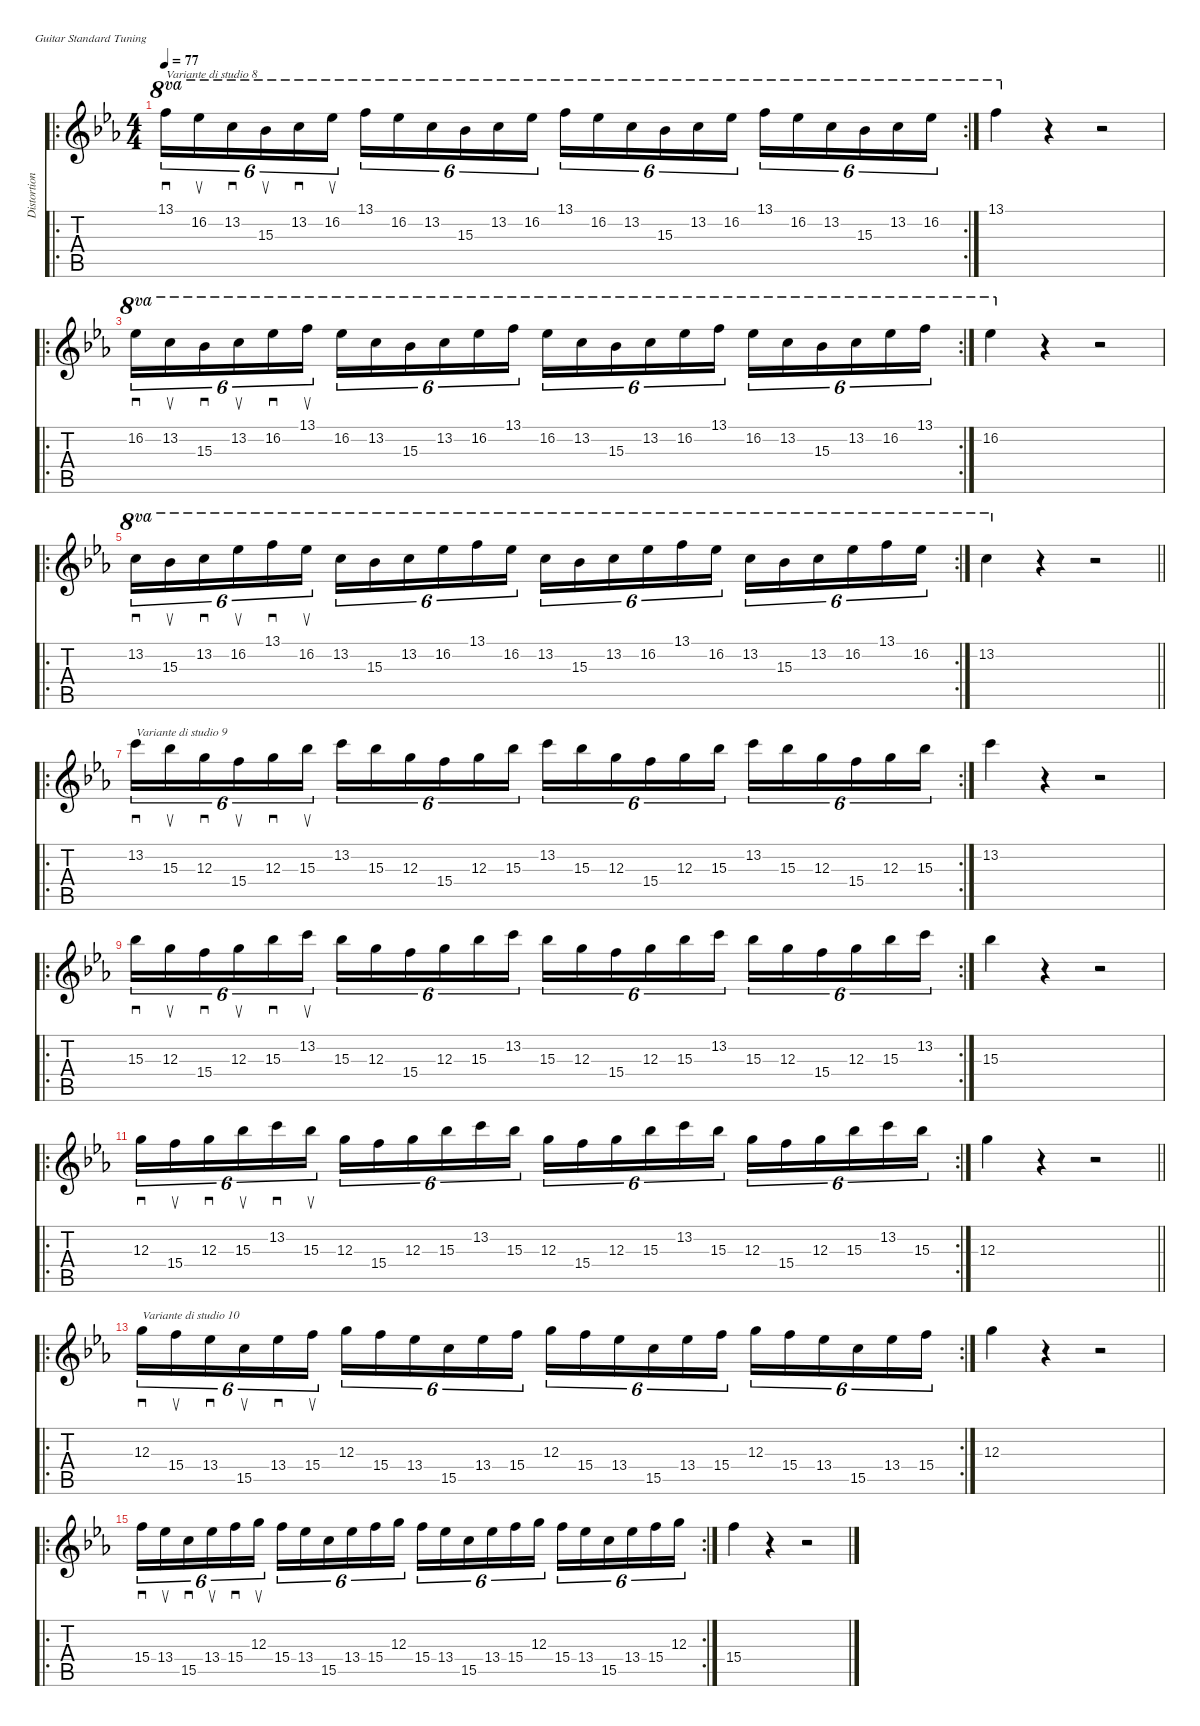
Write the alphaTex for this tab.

\defaultSystemsLayout 4
\hideDynamics
\bracketExtendMode nobrackets
\otherSystemsTrackNameOrientation horizontal
\defaultBarNumberDisplay FirstOfSystem
\track ("Distortion Guitar" "Distortion") {instrument distortionguitar}
\staff {score tabs}
\tuning (E4 B3 G3 D3 A2 E2)
\ro
\rc 2
\ts (4 4)
\tempo 77
\clef g2
\ks cminor
13.1{acc forcenatural}.16{sd tu (6 4) ot 8va txt "Variante di studio 8" dy mf beam Down} 16.2{acc b}.16{su tu (6 4) ot 8va beam Down} 13.2{acc forcenatural}.16{sd tu (6 4) ot 8va beam Down} 15.3{acc b}.16{su tu (6 4) ot 8va beam Down} 13.2{acc forcenatural}.16{sd tu (6 4) ot 8va beam Down} 16.2{acc b}.16{su tu (6 4) ot 8va beam Down} 13.1{acc forcenatural}.16{tu (6 4) ot 8va beam Down} 16.2{acc b}.16{tu (6 4) ot 8va beam Down} 13.2{acc forcenatural}.16{tu (6 4) ot 8va beam Down} 15.3{acc b}.16{tu (6 4) ot 8va beam Down} 13.2{acc forcenatural}.16{tu (6 4) ot 8va beam Down} 16.2{acc b}.16{tu (6 4) ot 8va beam Down} 13.1{acc forcenatural}.16{tu (6 4) ot 8va beam Down} 16.2{acc b}.16{tu (6 4) ot 8va beam Down} 13.2{acc forcenatural}.16{tu (6 4) ot 8va beam Down} 15.3{acc b}.16{tu (6 4) ot 8va beam Down} 13.2{acc forcenatural}.16{tu (6 4) ot 8va beam Down} 16.2{acc b}.16{tu (6 4) ot 8va beam Down} 13.1{acc forcenatural}.16{tu (6 4) ot 8va beam Down} 16.2{acc b}.16{tu (6 4) ot 8va beam Down} 13.2{acc forcenatural}.16{tu (6 4) ot 8va beam Down} 15.3{acc b}.16{tu (6 4) ot 8va beam Down} 13.2{acc forcenatural}.16{tu (6 4) ot 8va beam Down} 16.2{acc b}.16{tu (6 4) ot 8va beam Down} |
13.1{acc forcenatural}.4{ot 8va beam Down} r.4{beam Down} r.2{beam Down} |
\ro
\rc 2
16.2{acc b}.16{sd tu (6 4) ot 8va beam Down} 13.2{acc forcenatural}.16{su tu (6 4) ot 8va beam Down} 15.3{acc b}.16{sd tu (6 4) ot 8va beam Down} 13.2{acc forcenatural}.16{su tu (6 4) ot 8va beam Down} 16.2{acc b}.16{sd tu (6 4) ot 8va beam Down} 13.1{acc forcenatural}.16{su tu (6 4) ot 8va beam Down} 16.2{acc b}.16{tu (6 4) ot 8va beam Down} 13.2{acc forcenatural}.16{tu (6 4) ot 8va beam Down} 15.3{acc b}.16{tu (6 4) ot 8va beam Down} 13.2{acc forcenatural}.16{tu (6 4) ot 8va beam Down} 16.2{acc b}.16{tu (6 4) ot 8va beam Down} 13.1{acc forcenatural}.16{tu (6 4) ot 8va beam Down} 16.2{acc b}.16{tu (6 4) ot 8va beam Down} 13.2{acc forcenatural}.16{tu (6 4) ot 8va beam Down} 15.3{acc b}.16{tu (6 4) ot 8va beam Down} 13.2{acc forcenatural}.16{tu (6 4) ot 8va beam Down} 16.2{acc b}.16{tu (6 4) ot 8va beam Down} 13.1{acc forcenatural}.16{tu (6 4) ot 8va beam Down} 16.2{acc b}.16{tu (6 4) ot 8va beam Down} 13.2{acc forcenatural}.16{tu (6 4) ot 8va beam Down} 15.3{acc b}.16{tu (6 4) ot 8va beam Down} 13.2{acc forcenatural}.16{tu (6 4) ot 8va beam Down} 16.2{acc b}.16{tu (6 4) ot 8va beam Down} 13.1{acc forcenatural}.16{tu (6 4) ot 8va beam Down} |
16.2{acc b}.4{ot 8va beam Down} r.4{beam Down} r.2{beam Down} |
\ro
\rc 2
13.2{acc forcenatural}.16{sd tu (6 4) ot 8va beam Down} 15.3{acc b}.16{su tu (6 4) ot 8va beam Down} 13.2{acc forcenatural}.16{sd tu (6 4) ot 8va beam Down} 16.2{acc b}.16{su tu (6 4) ot 8va beam Down} 13.1{acc forcenatural}.16{sd tu (6 4) ot 8va beam Down} 16.2{acc b}.16{su tu (6 4) ot 8va beam Down} 13.2{acc forcenatural}.16{tu (6 4) ot 8va beam Down} 15.3{acc b}.16{tu (6 4) ot 8va beam Down} 13.2{acc forcenatural}.16{tu (6 4) ot 8va beam Down} 16.2{acc b}.16{tu (6 4) ot 8va beam Down} 13.1{acc forcenatural}.16{tu (6 4) ot 8va beam Down} 16.2{acc b}.16{tu (6 4) ot 8va beam Down} 13.2{acc forcenatural}.16{tu (6 4) ot 8va beam Down} 15.3{acc b}.16{tu (6 4) ot 8va beam Down} 13.2{acc forcenatural}.16{tu (6 4) ot 8va beam Down} 16.2{acc b}.16{tu (6 4) ot 8va beam Down} 13.1{acc forcenatural}.16{tu (6 4) ot 8va beam Down} 16.2{acc b}.16{tu (6 4) ot 8va beam Down} 13.2{acc forcenatural}.16{tu (6 4) ot 8va beam Down} 15.3{acc b}.16{tu (6 4) ot 8va beam Down} 13.2{acc forcenatural}.16{tu (6 4) ot 8va beam Down} 16.2{acc b}.16{tu (6 4) ot 8va beam Down} 13.1{acc forcenatural}.16{tu (6 4) ot 8va beam Down} 16.2{acc b}.16{tu (6 4) ot 8va beam Down} |
\barLineRight lightlight
13.2{acc forcenatural}.4{ot 8va beam Down} r.4{beam Down} r.2{beam Down} |
\ro
\rc 2
13.2{acc forcenatural}.16{sd tu (6 4) txt "Variante di studio 9" beam Down} 15.3{acc b}.16{su tu (6 4) beam Down} 12.3{acc forcenatural}.16{sd tu (6 4) beam Down} 15.4{acc forcenatural}.16{su tu (6 4) beam Down} 12.3{acc forcenatural}.16{sd tu (6 4) beam Down} 15.3{acc b}.16{su tu (6 4) beam Down} 13.2{acc forcenatural}.16{tu (6 4) beam Down} 15.3{acc b}.16{tu (6 4) beam Down} 12.3{acc forcenatural}.16{tu (6 4) beam Down} 15.4{acc forcenatural}.16{tu (6 4) beam Down} 12.3{acc forcenatural}.16{tu (6 4) beam Down} 15.3{acc b}.16{tu (6 4) beam Down} 13.2{acc forcenatural}.16{tu (6 4) beam Down} 15.3{acc b}.16{tu (6 4) beam Down} 12.3{acc forcenatural}.16{tu (6 4) beam Down} 15.4{acc forcenatural}.16{tu (6 4) beam Down} 12.3{acc forcenatural}.16{tu (6 4) beam Down} 15.3{acc b}.16{tu (6 4) beam Down} 13.2{acc forcenatural}.16{tu (6 4) beam Down} 15.3{acc b}.16{tu (6 4) beam Down} 12.3{acc forcenatural}.16{tu (6 4) beam Down} 15.4{acc forcenatural}.16{tu (6 4) beam Down} 12.3{acc forcenatural}.16{tu (6 4) beam Down} 15.3{acc b}.16{tu (6 4) beam Down} |
13.2{acc forcenatural}.4{beam Down} r.4{beam Down} r.2{beam Down} |
\ro
\rc 2
15.3{acc b}.16{sd tu (6 4) beam Down} 12.3{acc forcenatural}.16{su tu (6 4) beam Down} 15.4{acc forcenatural}.16{sd tu (6 4) beam Down} 12.3{acc forcenatural}.16{su tu (6 4) beam Down} 15.3{acc b}.16{sd tu (6 4) beam Down} 13.2{acc forcenatural}.16{su tu (6 4) beam Down} 15.3{acc b}.16{tu (6 4) beam Down} 12.3{acc forcenatural}.16{tu (6 4) beam Down} 15.4{acc forcenatural}.16{tu (6 4) beam Down} 12.3{acc forcenatural}.16{tu (6 4) beam Down} 15.3{acc b}.16{tu (6 4) beam Down} 13.2{acc forcenatural}.16{tu (6 4) beam Down} 15.3{acc b}.16{tu (6 4) beam Down} 12.3{acc forcenatural}.16{tu (6 4) beam Down} 15.4{acc forcenatural}.16{tu (6 4) beam Down} 12.3{acc forcenatural}.16{tu (6 4) beam Down} 15.3{acc b}.16{tu (6 4) beam Down} 13.2{acc forcenatural}.16{tu (6 4) beam Down} 15.3{acc b}.16{tu (6 4) beam Down} 12.3{acc forcenatural}.16{tu (6 4) beam Down} 15.4{acc forcenatural}.16{tu (6 4) beam Down} 12.3{acc forcenatural}.16{tu (6 4) beam Down} 15.3{acc b}.16{tu (6 4) beam Down} 13.2{acc forcenatural}.16{tu (6 4) beam Down} |
15.3{acc b}.4{beam Down} r.4{beam Down} r.2{beam Down} |
\ro
\rc 2
12.3{acc forcenatural}.16{sd tu (6 4) beam Down} 15.4{acc forcenatural}.16{su tu (6 4) beam Down} 12.3{acc forcenatural}.16{sd tu (6 4) beam Down} 15.3{acc b}.16{su tu (6 4) beam Down} 13.2{acc forcenatural}.16{sd tu (6 4) beam Down} 15.3{acc b}.16{su tu (6 4) beam Down} 12.3{acc forcenatural}.16{tu (6 4) beam Down} 15.4{acc forcenatural}.16{tu (6 4) beam Down} 12.3{acc forcenatural}.16{tu (6 4) beam Down} 15.3{acc b}.16{tu (6 4) beam Down} 13.2{acc forcenatural}.16{tu (6 4) beam Down} 15.3{acc b}.16{tu (6 4) beam Down} 12.3{acc forcenatural}.16{tu (6 4) beam Down} 15.4{acc forcenatural}.16{tu (6 4) beam Down} 12.3{acc forcenatural}.16{tu (6 4) beam Down} 15.3{acc b}.16{tu (6 4) beam Down} 13.2{acc forcenatural}.16{tu (6 4) beam Down} 15.3{acc b}.16{tu (6 4) beam Down} 12.3{acc forcenatural}.16{tu (6 4) beam Down} 15.4{acc forcenatural}.16{tu (6 4) beam Down} 12.3{acc forcenatural}.16{tu (6 4) beam Down} 15.3{acc b}.16{tu (6 4) beam Down} 13.2{acc forcenatural}.16{tu (6 4) beam Down} 15.3{acc b}.16{tu (6 4) beam Down} |
\barLineRight lightlight
12.3{acc forcenatural}.4{beam Down} r.4{beam Down} r.2{beam Down} |
\ro
\rc 2
12.3{acc forcenatural}.16{sd tu (6 4) txt "Variante di studio 10" beam Down} 15.4{acc forcenatural}.16{su tu (6 4) beam Down} 13.4{acc b}.16{sd tu (6 4) beam Down} 15.5{acc forcenatural}.16{su tu (6 4) beam Down} 13.4{acc b}.16{sd tu (6 4) beam Down} 15.4{acc forcenatural}.16{su tu (6 4) beam Down} 12.3{acc forcenatural}.16{tu (6 4) beam Down} 15.4{acc forcenatural}.16{tu (6 4) beam Down} 13.4{acc b}.16{tu (6 4) beam Down} 15.5{acc forcenatural}.16{tu (6 4) beam Down} 13.4{acc b}.16{tu (6 4) beam Down} 15.4{acc forcenatural}.16{tu (6 4) beam Down} 12.3{acc forcenatural}.16{tu (6 4) beam Down} 15.4{acc forcenatural}.16{tu (6 4) beam Down} 13.4{acc b}.16{tu (6 4) beam Down} 15.5{acc forcenatural}.16{tu (6 4) beam Down} 13.4{acc b}.16{tu (6 4) beam Down} 15.4{acc forcenatural}.16{tu (6 4) beam Down} 12.3{acc forcenatural}.16{tu (6 4) beam Down} 15.4{acc forcenatural}.16{tu (6 4) beam Down} 13.4{acc b}.16{tu (6 4) beam Down} 15.5{acc forcenatural}.16{tu (6 4) beam Down} 13.4{acc b}.16{tu (6 4) beam Down} 15.4{acc forcenatural}.16{tu (6 4) beam Down} |
12.3{acc forcenatural}.4{beam Down} r.4{beam Down} r.2{beam Down} |
\ro
\rc 2
15.4{acc forcenatural}.16{sd tu (6 4) beam Down} 13.4{acc b}.16{su tu (6 4) beam Down} 15.5{acc forcenatural}.16{sd tu (6 4) beam Down} 13.4{acc b}.16{su tu (6 4) beam Down} 15.4{acc forcenatural}.16{sd tu (6 4) beam Down} 12.3{acc forcenatural}.16{su tu (6 4) beam Down} 15.4{acc forcenatural}.16{tu (6 4) beam Down} 13.4{acc b}.16{tu (6 4) beam Down} 15.5{acc forcenatural}.16{tu (6 4) beam Down} 13.4{acc b}.16{tu (6 4) beam Down} 15.4{acc forcenatural}.16{tu (6 4) beam Down} 12.3{acc forcenatural}.16{tu (6 4) beam Down} 15.4{acc forcenatural}.16{tu (6 4) beam Down} 13.4{acc b}.16{tu (6 4) beam Down} 15.5{acc forcenatural}.16{tu (6 4) beam Down} 13.4{acc b}.16{tu (6 4) beam Down} 15.4{acc forcenatural}.16{tu (6 4) beam Down} 12.3{acc forcenatural}.16{tu (6 4) beam Down} 15.4{acc forcenatural}.16{tu (6 4) beam Down} 13.4{acc b}.16{tu (6 4) beam Down} 15.5{acc forcenatural}.16{tu (6 4) beam Down} 13.4{acc b}.16{tu (6 4) beam Down} 15.4{acc forcenatural}.16{tu (6 4) beam Down} 12.3{acc forcenatural}.16{tu (6 4) beam Down} |
15.4{acc forcenatural}.4{beam Down} r.4{beam Down} r.2{beam Down}
